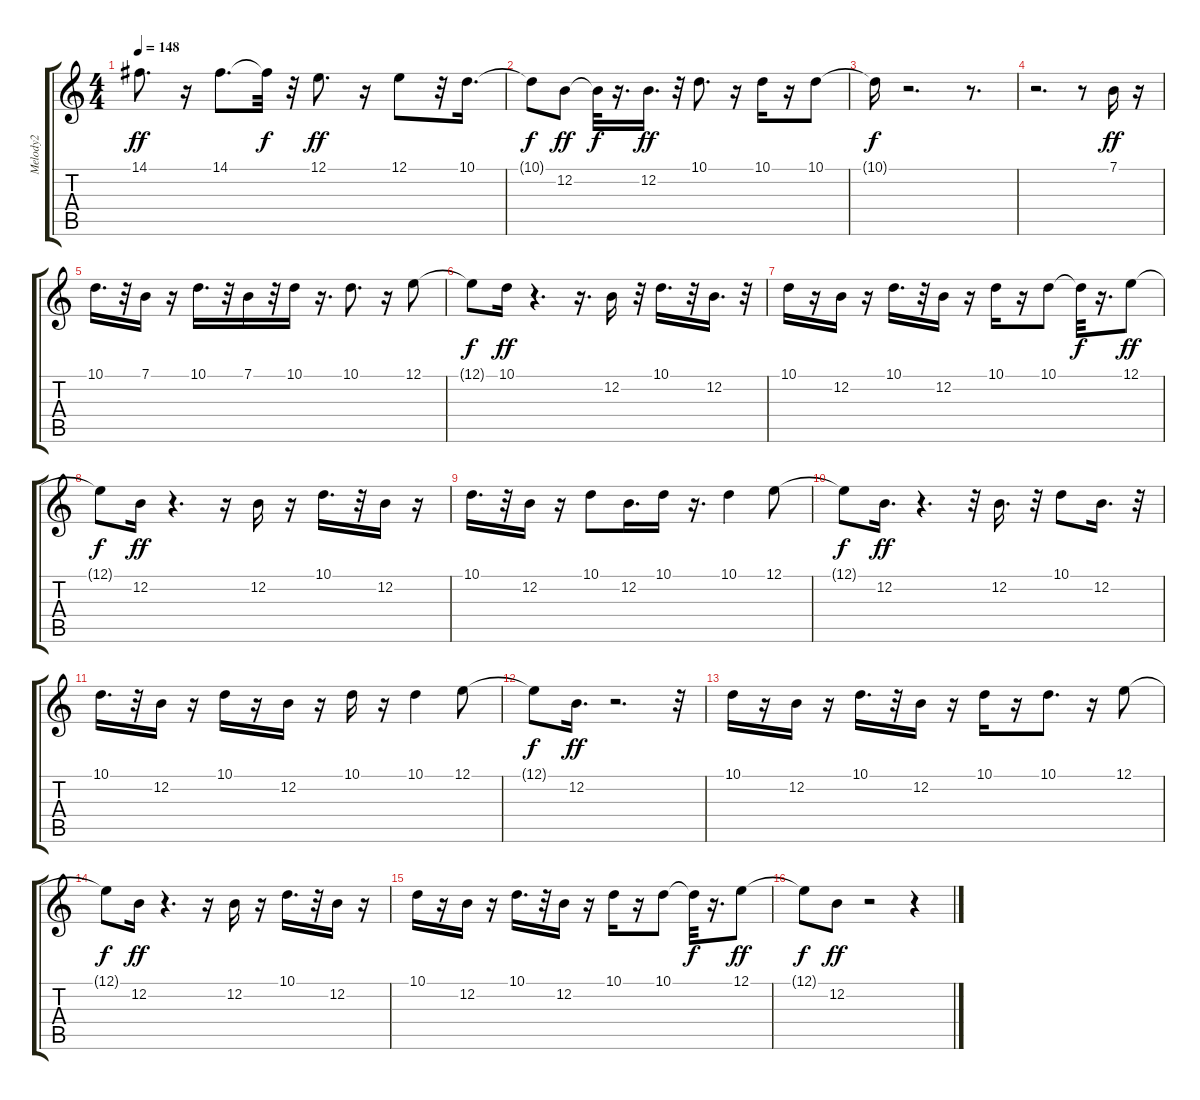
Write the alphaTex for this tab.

\track ("Melody2" "Melody2") {instrument pad1newage}
\staff {score tabs}
\tuning (E4 B3 G3 D3 A2 E2) {hide}
\ts (4 4)
\tempo 148
\clef g2
\ks c
14.1.8{d dy ff} r.16 14.1.8{d} 14.1{t}.32{dy f} r.32 12.1.8{d dy ff} r.16 12.1.8 r.32 10.1.16{d} |
10.1{t}.8{dy f} 12.2.8{dy ff} 12.2{t}.32{dy f} r.16{d} 12.2.16{d dy ff} r.32 10.1.8{d} r.16 10.1.16 r.16 10.1.8 |
10.1{t}.16{dy f} r.2{d} r.8{d} |
r.2{d} r.8 7.1.16{dy ff} r.16 |
10.1.16{d} r.32 7.1.16 r.16 10.1.16{d} r.32 7.1.16 r.32 10.1.16 r.16{d} 10.1.8{d} r.16 12.1.8 |
12.1{t}.8{dy f} 10.1.16{dy ff} r.4{d} r.16{d} 12.2.16 r.32 10.1.16{d} r.32 12.2.16{d} r.32 |
10.1.16 r.16 12.2.16 r.16 10.1.16{d} r.32 12.2.16 r.16 10.1.16 r.16 10.1.8 10.1{t}.32{dy f} r.16{d} 12.1.8{dy ff} |
12.1{t}.8{dy f} 12.2.16{dy ff} r.4{d} r.16 12.2.16 r.16 10.1.16{d} r.32 12.2.16 r.16 |
10.1.16{d} r.32 12.2.16 r.16 10.1.8 12.2.16{d} 10.1.16 r.16{d} 10.1.4 12.1.8 |
12.1{t}.8{dy f} 12.2.16{d dy ff} r.4{d} r.32 12.2.16{d} r.32 10.1.8 12.2.16{d} r.32 |
10.1.16{d} r.32 12.2.16 r.16 10.1.16 r.16 12.2.16 r.16 10.1.16 r.16 10.1.4 12.1.8 |
12.1{t}.8{dy f} 12.2.16{d dy ff} r.2{d} r.32 |
10.1.16 r.16 12.2.16 r.16 10.1.16{d} r.32 12.2.16 r.16 10.1.16 r.16 10.1.8{d} r.16 12.1.8 |
12.1{t}.8{dy f} 12.2.16{dy ff} r.4{d} r.16 12.2.16 r.16 10.1.16{d} r.32 12.2.16 r.16 |
10.1.16 r.16 12.2.16 r.16 10.1.16{d} r.32 12.2.16 r.16 10.1.16 r.16 10.1.8 10.1{t}.32{dy f} r.16{d} 12.1.8{dy ff} |
12.1{t}.8{dy f} 12.2.8{dy ff} r.2 r.4
